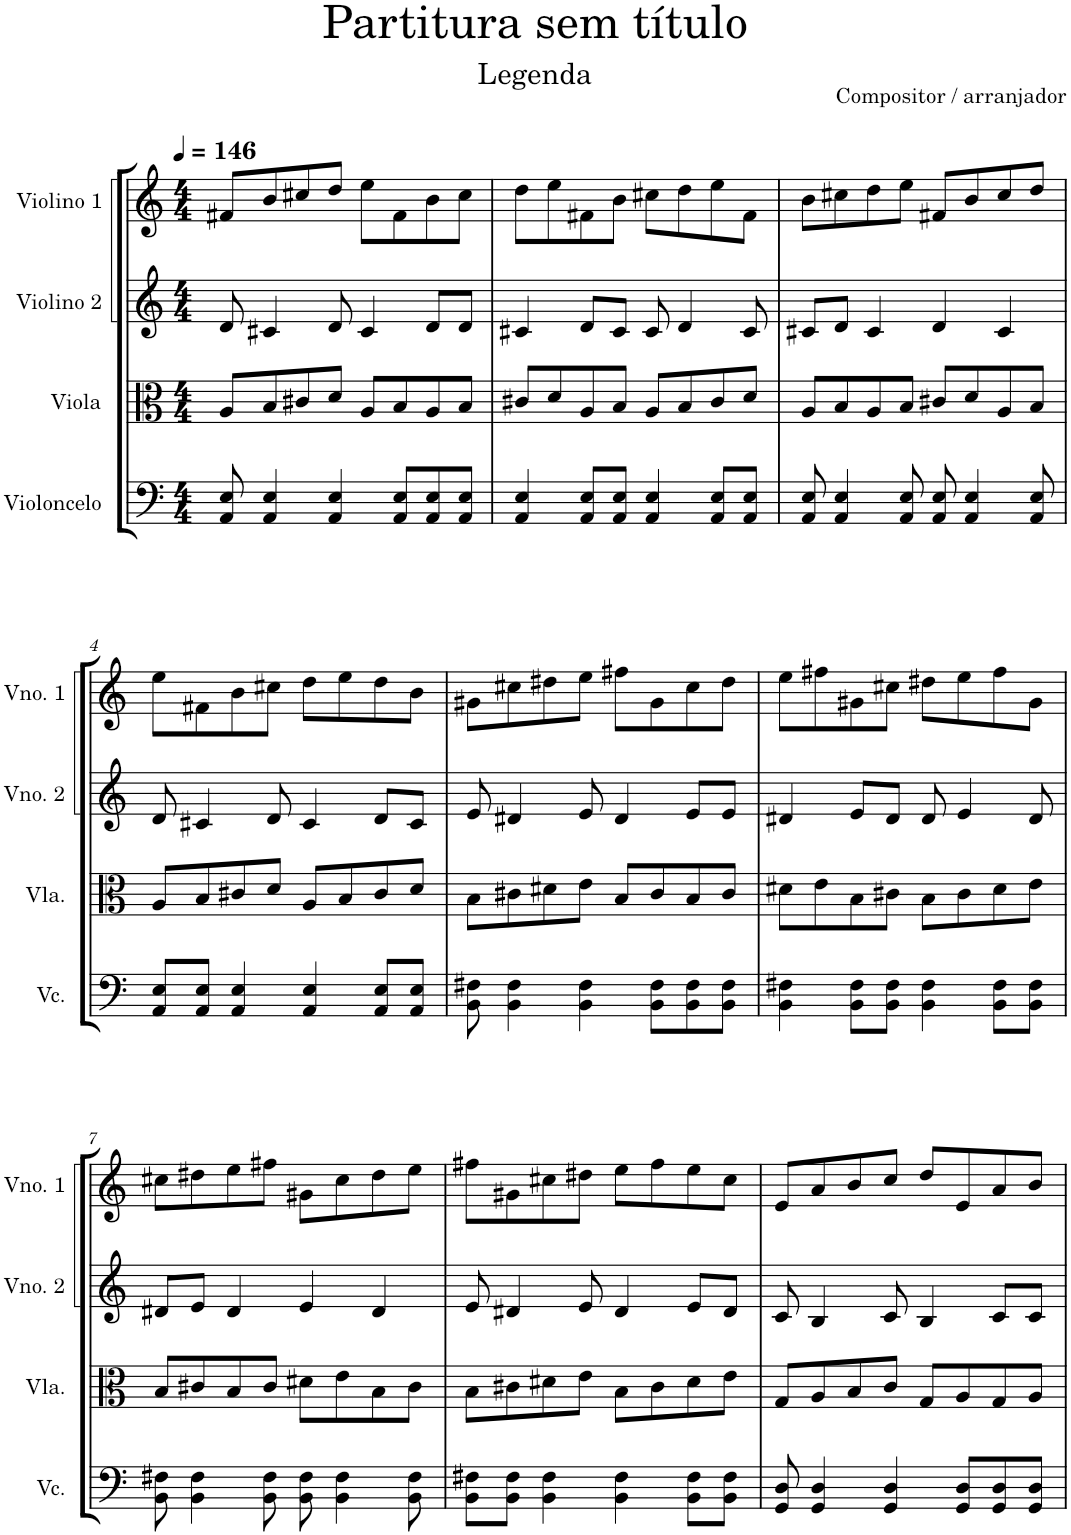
**kern	**kern	**kern	**kern
*part4	*part3	*part2	*part1
*staff4	*staff3	*staff2	*staff1
*I"Violoncelo	*I"Viola	*I"Violino 2	*I"Violino 1
*I'Vc.	*I'Vla.	*I'Vno. 2	*I'Vno. 1
*clefF4	*clefC3	*clefG2	*clefG2
*k[]	*k[]	*k[]	*k[]
*M4/4	*M4/4	*M4/4	*M4/4
*MM146	*MM146	*MM146	*MM146
=1	=1	=1	=1
8AA/ 8E/	8A/L	8d/	8f#X/L
4AA/ 4E/	8B/	4c#X/	8b/
.	8c#X/	.	8cc#X/
4AA/ 4E/	8d/J	8d/	8dd/J
.	8A/L	4c#/	8ee\L
8AA/ 8E/L	8B/	.	8f#\
8AA/ 8E/	8A/	8d/L	8b\
8AA/ 8E/J	8B/J	8d/J	8cc#\J
=2	=2	=2	=2
4AA/ 4E/	8c#X/L	4c#X/	8dd\L
.	8d/	.	8ee\
8AA/ 8E/L	8A/	8d/L	8f#X\
8AA/ 8E/J	8B/J	8c#/J	8b\J
4AA/ 4E/	8A/L	8c#/	8cc#X\L
.	8B/	4d/	8dd\
8AA/ 8E/L	8c#/	.	8ee\
8AA/ 8E/J	8d/J	8c#/	8f#\J
=3	=3	=3	=3
8AA/ 8E/	8A/L	8c#X/L	8b\L
4AA/ 4E/	8B/	8d/J	8cc#X\
.	8A/	4c#/	8dd\
8AA/ 8E/	8B/J	.	8ee\J
8AA/ 8E/	8c#X/L	4d/	8f#X/L
4AA/ 4E/	8d/	.	8b/
.	8A/	4c#/	8cc#/
8AA/ 8E/	8B/J	.	8dd/J
!!LO:LB:g=z
=4	=4	=4	=4
8AA/ 8E/L	8A/L	8d/	8ee\L
8AA/ 8E/J	8B/	4c#X/	8f#X\
4AA/ 4E/	8c#X/	.	8b\
.	8d/J	8d/	8cc#X\J
4AA/ 4E/	8A/L	4c#/	8dd\L
.	8B/	.	8ee\
8AA/ 8E/L	8c#/	8d/L	8dd\
8AA/ 8E/J	8d/J	8c#/J	8b\J
=5	=5	=5	=5
8BB\ 8F#X\	8B\L	8e/	8g#X\L
4BB\ 4F#\	8c#X\	4d#X/	8cc#X\
.	8d#X\	.	8dd#X\
4BB\ 4F#\	8e\J	8e/	8ee\J
.	8B/L	4d#/	8ff#X\L
8BB\ 8F#\L	8c#/	.	8g#\
8BB\ 8F#\	8B/	8e/L	8cc#\
8BB\ 8F#\J	8c#/J	8e/J	8dd#\J
=6	=6	=6	=6
4BB\ 4F#X\	8d#X\L	4d#X/	8ee\L
.	8e\	.	8ff#X\
8BB\ 8F#\L	8B\	8e/L	8g#X\
8BB\ 8F#\J	8c#X\J	8d#/J	8cc#X\J
4BB\ 4F#\	8B\L	8d#/	8dd#X\L
.	8c#\	4e/	8ee\
8BB\ 8F#\L	8d#\	.	8ff#\
8BB\ 8F#\J	8e\J	8d#/	8g#\J
!!LO:LB:g=z
=7	=7	=7	=7
8BB\ 8F#X\	8B/L	8d#X/L	8cc#X\L
4BB\ 4F#\	8c#X/	8e/J	8dd#X\
.	8B/	4d#/	8ee\
8BB\ 8F#\	8c#/J	.	8ff#X\J
8BB\ 8F#\	8d#X\L	4e/	8g#X\L
4BB\ 4F#\	8e\	.	8cc#\
.	8B\	4d#/	8dd#\
8BB\ 8F#\	8c#\J	.	8ee\J
=8	=8	=8	=8
8BB\ 8F#X\L	8B\L	8e/	8ff#X\L
8BB\ 8F#\J	8c#X\	4d#X/	8g#X\
4BB\ 4F#\	8d#X\	.	8cc#X\
.	8e\J	8e/	8dd#X\J
4BB\ 4F#\	8B\L	4d#/	8ee\L
.	8c#\	.	8ff#\
8BB\ 8F#\L	8d#\	8e/L	8ee\
8BB\ 8F#\J	8e\J	8d#/J	8cc#\J
=9	=9	=9	=9
8GG/ 8D/	8G/L	8c/	8e/L
4GG/ 4D/	8A/	4B/	8a/
.	8B/	.	8b/
4GG/ 4D/	8c/J	8c/	8cc/J
.	8G/L	4B/	8dd/L
8GG/ 8D/L	8A/	.	8e/
8GG/ 8D/	8G/	8c/L	8a/
8GG/ 8D/J	8A/J	8c/J	8b/J
=	=	=	=
*-	*-	*-	*-
